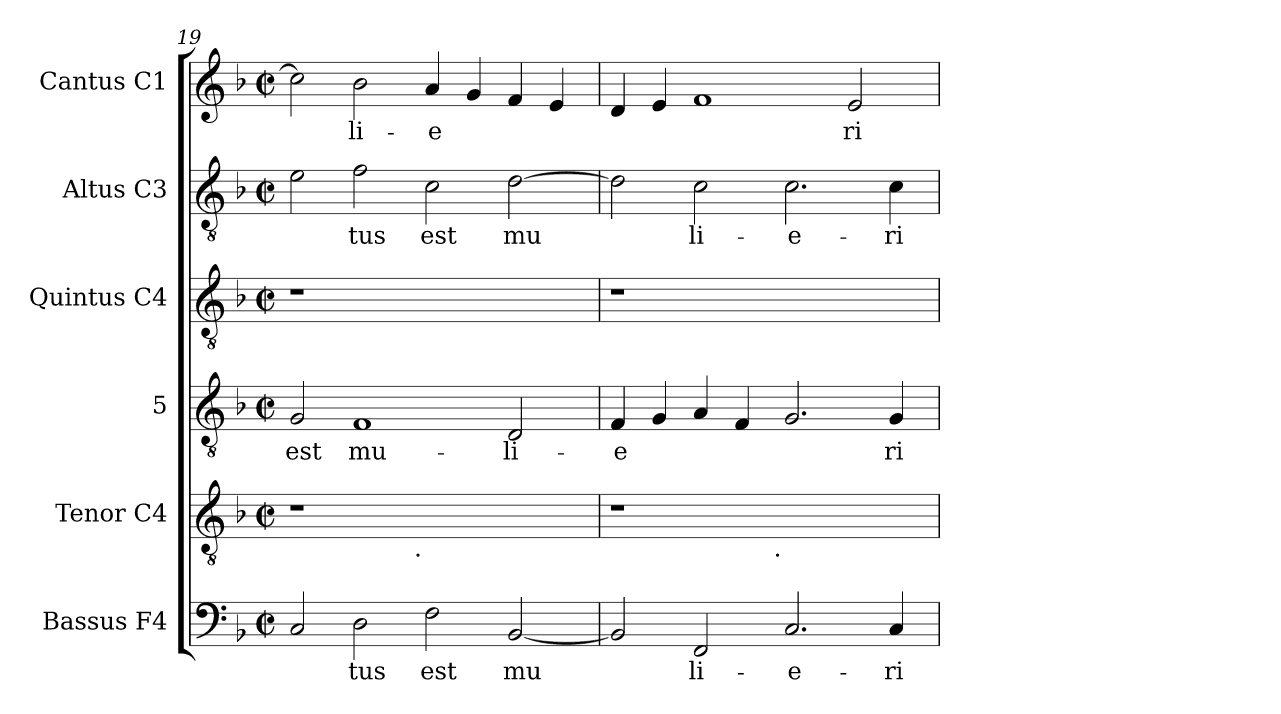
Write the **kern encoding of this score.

**kern	**text	**kern	**kern	**text	**kern	**kern	**text	**kern	**text
*part6	*part6	*part5	*part4	*part4	*part3	*part2	*part2	*part1	*part1
*staff6	*staff6	*staff5	*staff4	*staff4	*staff3	*staff2	*staff2	*staff1	*staff1
*I"Bassus  F4	*	*I"Tenor  C4	*I"5	*	*I"Quintus  C4	*I"Altus  C3	*	*I"Cantus  C1	*
*I'B	*	*I'T	*	*	*	*I'A	*	*I'C	*
*clefF4	*	*clefGv2	*clefGv2	*	*clefGv2	*clefGv2	*	*clefG2	*
*k[b-]	*	*k[b-]	*k[b-]	*	*k[b-]	*k[b-]	*	*k[b-]	*
*F:	*	*F:	*F:	*	*F:	*F:	*	*F:	*
*M2/2	*	*M2/2	*M2/2	*	*M2/2	*M2/2	*	*M2/2	*
*met(c|)	*	*met(c|)	*met(c|)	*	*met(c|)	*met(c|)	*	*met(c|)	*
=19	=19	=19	=19	=19	=19	=19	=19	=19	=19
!	!LO:LY:b:cj	!	!	!LO:LY:b:cj	!	!	!LO:LY:b:cj	!	!LO:LY:b:cj
*	*	*^	*	*	*	*	*	*	*
2C/	--	1r	2ryy	2G/	est	1r	2e\	--	2cc\]	--
!	!LO:LY:b:cj	!	!	!	!LO:LY:b:cj	!	!	!LO:LY:b:cj	!	!LO:LY:b:cj
2D\	-tus	.	4...ryy	1F	mu-	.	2f\	-tus	2b-\	-li-
!	!	!	!LO:TX:b:t=.	!	!	!	!	!	!	!
.	.	.	1ryy	.	.	.	.	.	.	.
!	!LO:LY:b:cj	!	!	!	!	!	!	!LO:LY:b:cj	!	!LO:LY:b:cj
2F\	est	1ryy	.	.	.	1ryy	2c\	est	4a/	-e-
!	!	!	!	!	!	!	!	!	!	!LO:LY:b:cj
.	.	.	.	.	.	.	.	.	4g/	--
!	!LO:LY:b:cj	!	!	!	!LO:LY:b:cj	!	!	!LO:LY:b:cj	!	!LO:LY:b:cj
[<2BB-/	mu-	.	.	2D/	-li-	.	[>2d\	mu-	4f/	--
!	!	!	!	!	!	!	!	!	!	!LO:LY:b:cj
.	.	.	.	.	.	.	.	.	4e/	--
.	.	.	32ryy	.	.	.	.	.	.	.
=20	=20	=20	=20	=20	=20	=20	=20	=20	=20	=20
!	!LO:LY:b:cj	!	!	!	!LO:LY:b:cj	!	!	!LO:LY:b:cj	!	!LO:LY:b:cj
2BB-/]	--	1r	2ryy	4F/	-e-	1r	2d\]	--	4d/	--
!	!	!	!	!	!LO:LY:b:cj	!	!	!	!	!LO:LY:b:cj
.	.	.	.	4G/	--	.	.	.	4e/	--
!	!LO:LY:b:cj	!	!	!	!LO:LY:b:cj	!	!	!LO:LY:b:cj	!	!LO:LY:b:cj
2FF/	-li-	.	4...ryy	4A/	--	.	2c\	-li-	1f	--
!	!	!	!	!	!LO:LY:b:cj	!	!	!	!	!
.	.	.	.	4F/	--	.	.	.	.	.
!	!	!	!LO:TX:b:t=.	!	!	!	!	!	!	!
.	.	.	1ryy	.	.	.	.	.	.	.
!	!LO:LY:b:cj	!	!	!	!LO:LY:b:cj	!	!	!LO:LY:b:cj	!	!
2.C/	-e-	1ryy	.	2.G/	--	1ryy	2.c\	-e-	.	.
!	!	!	!	!	!	!	!	!	!	!LO:LY:b:cj
.	.	.	.	.	.	.	.	.	2e/	-ri-
!	!LO:LY:b:cj	!	!	!	!LO:LY:b:cj	!	!	!LO:LY:b:cj	!	!
4C/	-ri-	.	.	4G/	-ri-	.	4c\	-ri-	.	.
.	.	.	32ryy	.	.	.	.	.	.	.
*	*	*v	*v	*	*	*	*	*	*	*
=	=	=	=	=	=	=	=	=	=
*-	*-	*-	*-	*-	*-	*-	*-	*-	*-
